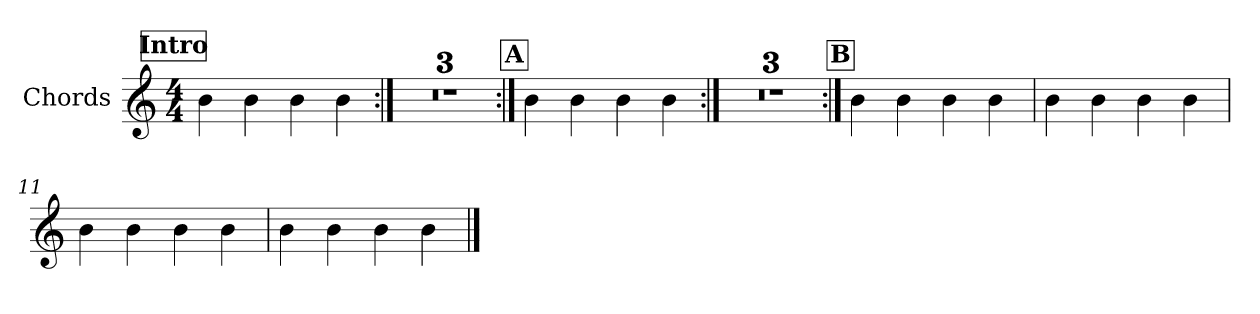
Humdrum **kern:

**kern
*part1
*staff1
*I"Chords
*clefG2
*k[]
*C:
*M4/4
!!LO:REH:place=s1:a:B:fs=12:t=Intro
=1
4b
4b
4b
4b
=2:|!
1r
=3
1r
=4
1r
!!LO:LB:g=z
!!LO:REH:place=s1:a:B:fs=12:t=A
=5:|!
4b
4b
4b
4b
=6:|!
1r
=7
1r
=8
1r
!!LO:LB:g=z
!!LO:REH:place=s1:a:B:fs=12:t=B
=9:|!
4b
4b
4b
4b
=10
4b
4b
4b
4b
=11
4b
4b
4b
4b
=12
4b
4b
4b
4b
==
*-
